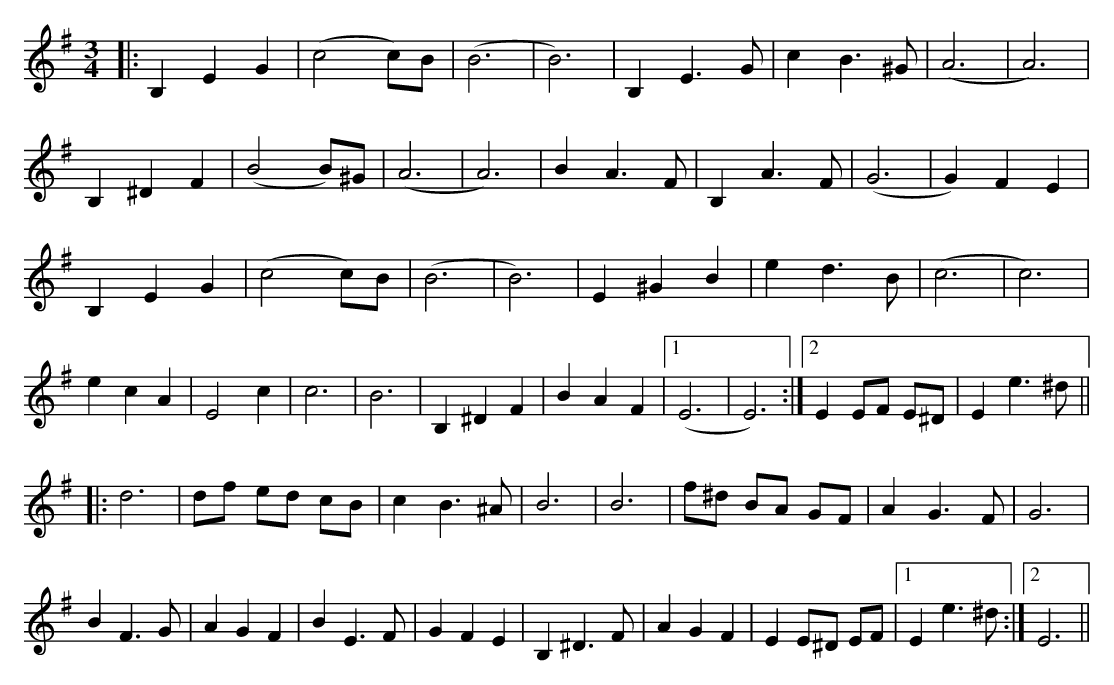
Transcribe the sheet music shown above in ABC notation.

X:1
M:3/4
K:Emin
|:B,2 E2 G2|(c4 c)B|(B6|B6)|B,2 E3 G|c2 B3 ^G|(A6|A6)|
B,2 ^D2 F2|(B4 B)^G|(A6|A6)|B2 A3 F|B,2 A3 F|(G6|G2) F2 E2|
B,2 E2 G2|(c4 c)B|(B6|B6)|E2 ^G2 B2|e2 d3 B|(c6|c6)|
e2 c2 A2|E4 c2|c6|B6|B,2 ^D2 F2|B2 A2 F2|1 (E6|E6):|2 E2 EF E^D|E2 e3 ^d||
|:d6|df ed cB|c2 B3 ^A|B6|B6|f^d BA GF|A2 G3 F|G6|
B2 F3 G|A2 G2 F2|B2 E3 F|G2 F2 E2|B,2 ^D3 F|A2 G2 F2|E2 E^D EF|1 E2 e3 ^d:|2 E6||
